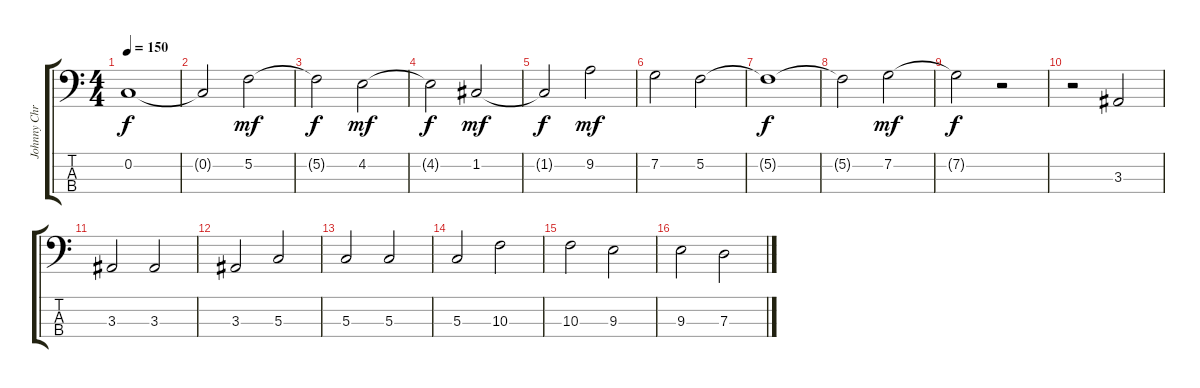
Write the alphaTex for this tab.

\track ("Johnny Christ" "Johnny Chr") {instrument electricbassfinger}
\staff {score tabs}
\tuning (F2 C2 G1 C1) {hide}
\ts (4 4)
\tempo 150
\clef f4
\ks c
0.2{t}.1{dy f} |
0.2{t}.2 5.2.2{dy mf} |
5.2{t}.2{dy f} 4.2.2{dy mf} |
4.2{t}.2{dy f} 1.2.2{dy mf} |
1.2{t}.2{dy f} 9.2.2{dy mf} |
7.2.2 5.2.2 |
5.2{t}.1{dy f} |
5.2{t}.2 7.2.2{dy mf} |
7.2{t}.2{dy f} r.2 |
r.2 3.3.2 |
3.3.2 3.3.2 |
3.3.2 5.3.2 |
5.3.2 5.3.2 |
5.3.2 10.3.2 |
10.3.2 9.3.2 |
9.3.2 7.3.2
